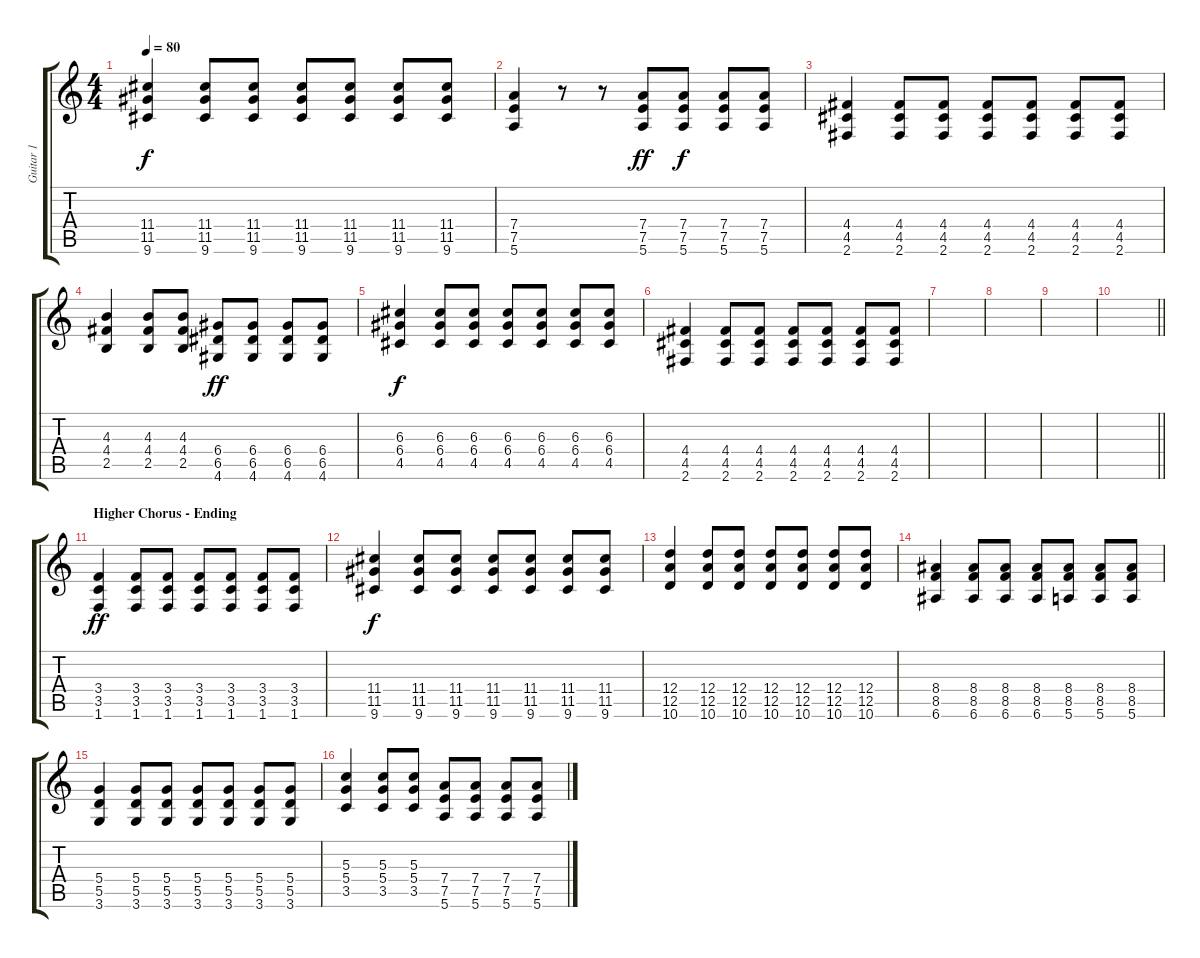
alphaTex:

\track ("Guitar 1" "Guitar 1") {instrument distortionguitar}
\staff {score tabs}
\tuning (E4 B3 G3 D3 A2 E2) {hide}
\ts (4 4)
\tempo 80
\clef g2
\ks c
(11.4 11.5 9.6).4{dy f} (11.4 11.5 9.6).8 (11.4 11.5 9.6).8 (11.4 11.5 9.6).8 (11.4 11.5 9.6).8 (11.4 11.5 9.6).8 (11.4 11.5 9.6).8 |
(7.4 7.5 5.6).4 r.8 r.8 (7.4 7.5 5.6).8{dy ff} (7.4 7.5 5.6).8{dy f} (7.4 7.5 5.6).8 (7.4 7.5 5.6).8 |
(4.4 4.5 2.6).4 (4.4 4.5 2.6).8 (4.4 4.5 2.6).8 (4.4 4.5 2.6).8 (4.4 4.5 2.6).8 (4.4 4.5 2.6).8 (4.4 4.5 2.6).8 |
(4.3 4.4 2.5).4 (4.3 4.4 2.5).8 (4.3 4.4 2.5).8 (6.4 6.5 4.6).8{dy ff} (6.4 6.5 4.6).8 (6.4 6.5 4.6).8 (6.4 6.5 4.6).8 |
(6.3 6.4 4.5).4{dy f} (6.3 6.4 4.5).8 (6.3 6.4 4.5).8 (6.3 6.4 4.5).8 (6.3 6.4 4.5).8 (6.3 6.4 4.5).8 (6.3 6.4 4.5).8 |
(4.4 4.5 2.6).4 (4.4 4.5 2.6).8 (4.4 4.5 2.6).8 (4.4 4.5 2.6).8 (4.4 4.5 2.6).8 (4.4 4.5 2.6).8 (4.4 4.5 2.6).8 |
|
|
|
\barLineRight lightlight
|
\section ("" "Higher Chorus - Ending")
(3.4 3.5 1.6).4{dy ff instrument distortionguitar} (3.4 3.5 1.6).8 (3.4 3.5 1.6).8 (3.4 3.5 1.6).8 (3.4 3.5 1.6).8 (3.4 3.5 1.6).8 (3.4 3.5 1.6).8 |
(11.4 11.5 9.6).4{dy f} (11.4 11.5 9.6).8 (11.4 11.5 9.6).8 (11.4 11.5 9.6).8 (11.4 11.5 9.6).8 (11.4 11.5 9.6).8 (11.4 11.5 9.6).8 |
(12.4 12.5 10.6).4 (12.4 12.5 10.6).8 (12.4 12.5 10.6).8 (12.4 12.5 10.6).8 (12.4 12.5 10.6).8 (12.4 12.5 10.6).8 (12.4 12.5 10.6).8 |
(8.4 8.5 6.6).4 (8.4 8.5 6.6).8 (8.4 8.5 6.6).8 (8.4 8.5 6.6).8 (8.4 8.5 5.6).8 (8.4 8.5 5.6).8 (8.4 8.5 5.6).8 |
(5.4 5.5 3.6).4 (5.4 5.5 3.6).8 (5.4 5.5 3.6).8 (5.4 5.5 3.6).8 (5.4 5.5 3.6).8 (5.4 5.5 3.6).8 (5.4 5.5 3.6).8 |
(5.3 5.4 3.5).4 (5.3 5.4 3.5).8 (5.3 5.4 3.5).8 (7.4 7.5 5.6).8 (7.4 7.5 5.6).8 (7.4 7.5 5.6).8 (7.4 7.5 5.6).8
